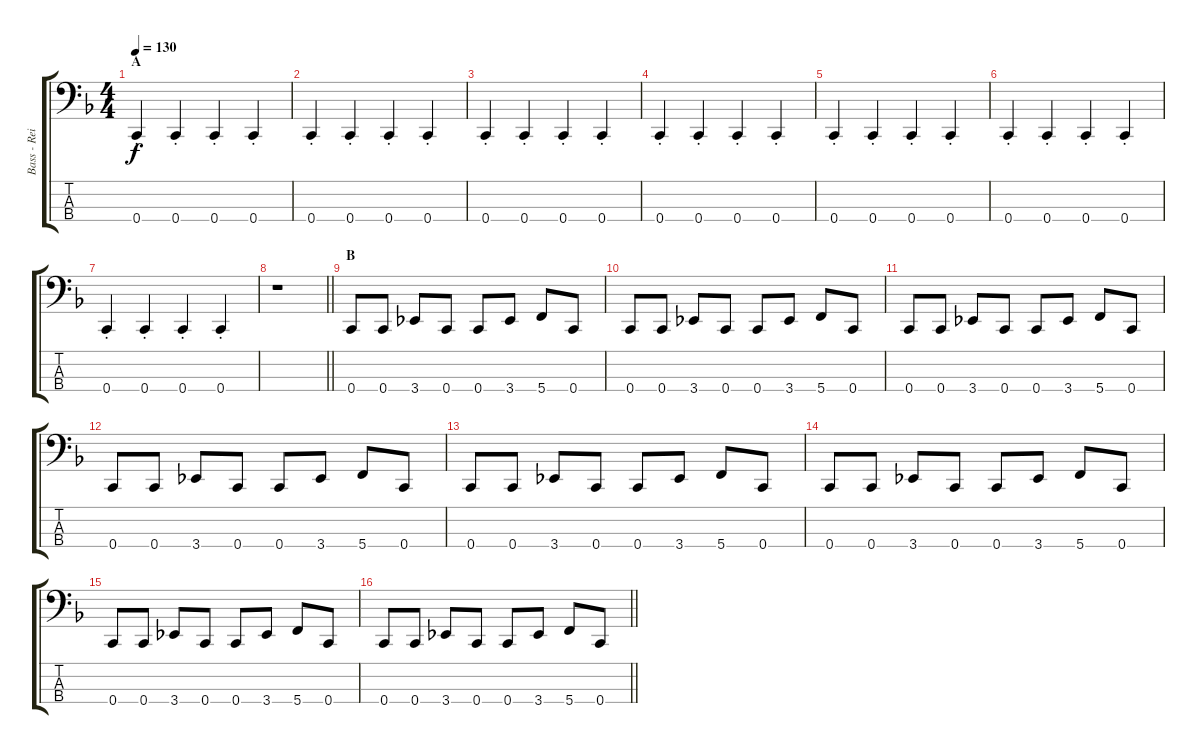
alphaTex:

\track ("Bass - Reita" "Bass - Rei") {instrument electricbasspick}
\staff {score tabs}
\tuning (Db2 Ab1 Eb1 C1) {hide}
\ts (4 4)
\section ("" "A")
\tempo 130
\clef f4
\ks f
0.4{st}.4{dy f} 0.4{st}.4 0.4{st}.4 0.4{st}.4 |
0.4{st}.4 0.4{st}.4 0.4{st}.4 0.4{st}.4 |
0.4{st}.4 0.4{st}.4 0.4{st}.4 0.4{st}.4 |
0.4{st}.4 0.4{st}.4 0.4{st}.4 0.4{st}.4 |
0.4{st}.4 0.4{st}.4 0.4{st}.4 0.4{st}.4 |
0.4{st}.4 0.4{st}.4 0.4{st}.4 0.4{st}.4 |
0.4{st}.4 0.4{st}.4 0.4{st}.4 0.4{st}.4 |
\barLineRight lightlight
r.1 |
\section ("" "B")
0.4.8 0.4.8 3.4.8 0.4.8 0.4.8 3.4.8 5.4.8 0.4.8 |
0.4.8 0.4.8 3.4.8 0.4.8 0.4.8 3.4.8 5.4.8 0.4.8 |
0.4.8 0.4.8 3.4.8 0.4.8 0.4.8 3.4.8 5.4.8 0.4.8 |
0.4.8 0.4.8 3.4.8 0.4.8 0.4.8 3.4.8 5.4.8 0.4.8 |
0.4.8 0.4.8 3.4.8 0.4.8 0.4.8 3.4.8 5.4.8 0.4.8 |
0.4.8 0.4.8 3.4.8 0.4.8 0.4.8 3.4.8 5.4.8 0.4.8 |
0.4.8 0.4.8 3.4.8 0.4.8 0.4.8 3.4.8 5.4.8 0.4.8 |
\barLineRight lightlight
0.4.8 0.4.8 3.4.8 0.4.8 0.4.8 3.4.8 5.4.8 0.4.8
